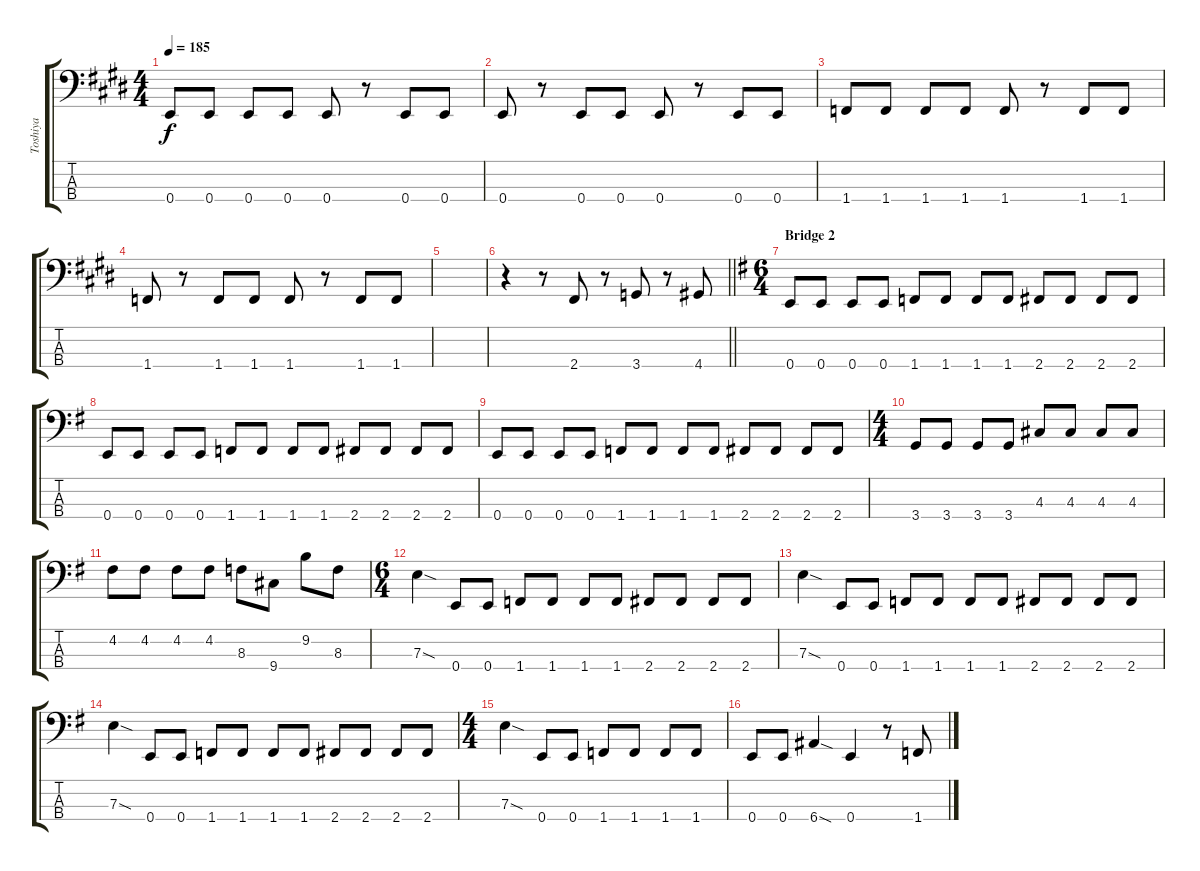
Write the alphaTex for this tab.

\track ("Toshiya" "Toshiya") {instrument electricbasspick}
\staff {score tabs}
\tuning (G2 D2 A1 E1) {hide}
\ts (4 4)
\tempo 185
\clef f4
\ks e
0.4.8{dy f} 0.4.8 0.4.8 0.4.8 0.4.8 r.8 0.4.8 0.4.8 |
0.4.8 r.8 0.4.8 0.4.8 0.4.8 r.8 0.4.8 0.4.8 |
1.4.8 1.4.8 1.4.8 1.4.8 1.4.8 r.8 1.4.8 1.4.8 |
1.4.8 r.8 1.4.8 1.4.8 1.4.8 r.8 1.4.8 1.4.8 |
|
\barLineRight lightlight
r.4 r.8 2.4.8 r.8 3.4.8 r.8 4.4.8 |
\ts (6 4)
\section ("" "Bridge 2")
\ks g
0.4.8 0.4.8 0.4.8 0.4.8 1.4.8 1.4.8 1.4.8 1.4.8 2.4.8 2.4.8 2.4.8 2.4.8 |
0.4.8 0.4.8 0.4.8 0.4.8 1.4.8 1.4.8 1.4.8 1.4.8 2.4.8 2.4.8 2.4.8 2.4.8 |
0.4.8 0.4.8 0.4.8 0.4.8 1.4.8 1.4.8 1.4.8 1.4.8 2.4.8 2.4.8 2.4.8 2.4.8 |
\ts (4 4)
3.4.8 3.4.8 3.4.8 3.4.8 4.3.8 4.3.8 4.3.8 4.3.8 |
4.2.8 4.2.8 4.2.8 4.2.8 8.3.8 9.4.8 9.2.8 8.3.8 |
\ts (6 4)
7.3{sod}.4 0.4.8 0.4.8 1.4.8 1.4.8 1.4.8 1.4.8 2.4.8 2.4.8 2.4.8 2.4.8 |
7.3{sod}.4 0.4.8 0.4.8 1.4.8 1.4.8 1.4.8 1.4.8 2.4.8 2.4.8 2.4.8 2.4.8 |
7.3{sod}.4 0.4.8 0.4.8 1.4.8 1.4.8 1.4.8 1.4.8 2.4.8 2.4.8 2.4.8 2.4.8 |
\ts (4 4)
7.3{sod}.4 0.4.8 0.4.8 1.4.8 1.4.8 1.4.8 1.4.8 |
0.4.8 0.4.8 6.4{sod}.4 0.4.4 r.8 1.4.8
